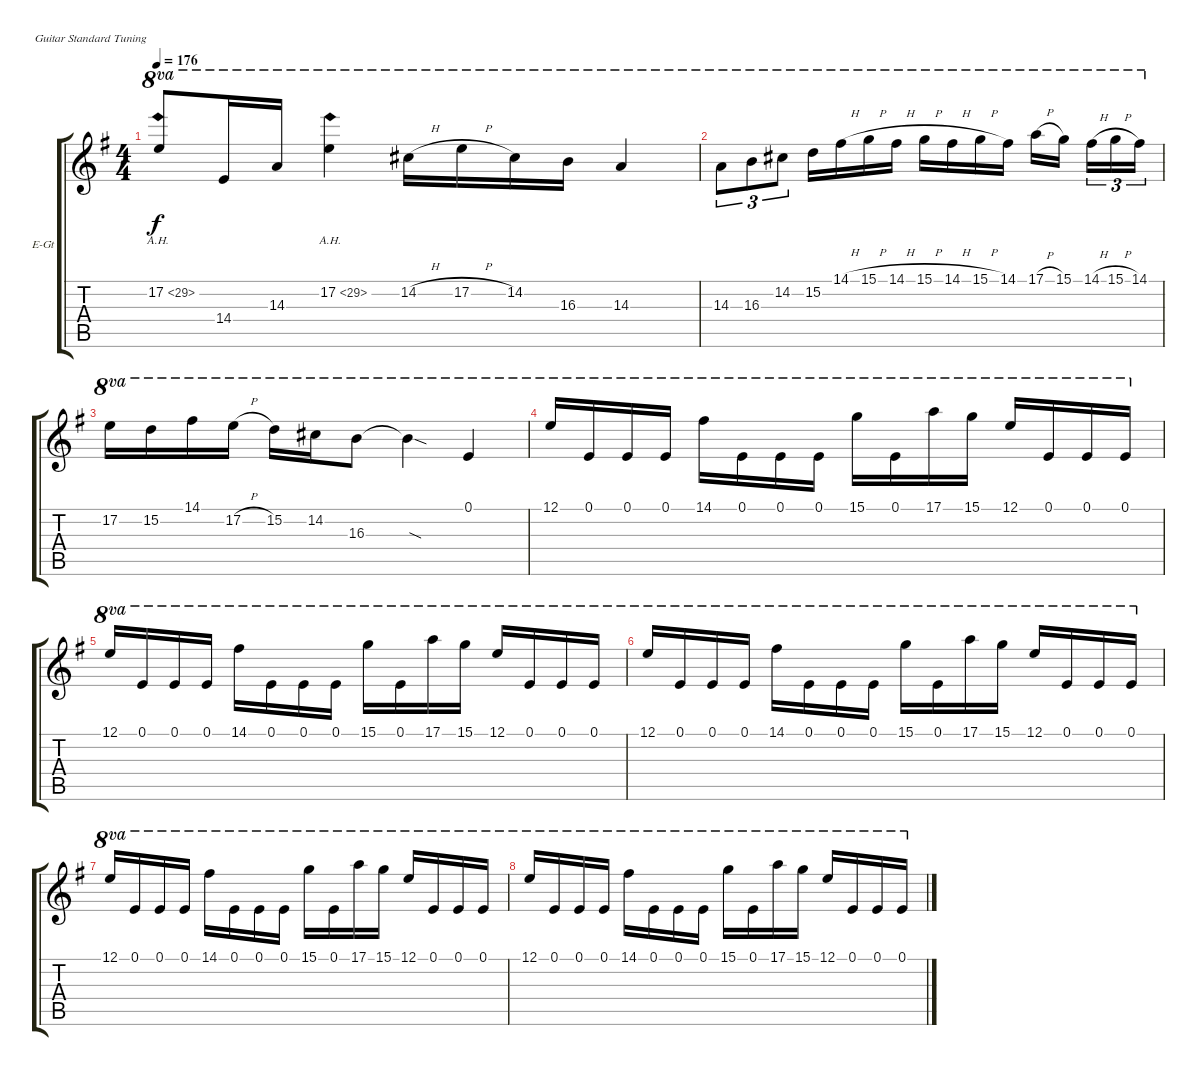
\bracketExtendMode groupsimilarinstruments
\firstSystemTrackNameOrientation horizontal
\otherSystemsTrackNameOrientation horizontal
\track ("Guitar" "E-Gt") {instrument distortionguitar}
\staff {score tabs}
\tuning (E4 B3 G3 D3 A2 E2)
\ts (4 4)
\tempo 176
\clef g2
\scale
1.05549
\ks g
17.2{ah 12}.8{ot 8va dy f} 14.4.16{ot 8va} 14.3.16{ot 8va} 17.2{ah 12}.4{ot 8va} 14.2{h}.16{ot 8va} 17.2{h}.16{ot 8va} 14.2.16{ot 8va} 16.3.16{ot 8va} 14.3.4{ot 8va} |
\scale
0.944515 14.3.8{tu (3 2) ot 8va} 16.3.8{tu (3 2) ot 8va} 14.2.8{tu (3 2) ot 8va} 15.2.16{ot 8va} 14.1{h}.16{ot 8va} 15.1{h}.16{ot 8va} 14.1{h}.16{ot 8va} 15.1{h}.16{ot 8va} 14.1{h}.16{ot 8va} 15.1{h}.16{ot 8va} 14.1.16{ot 8va} 17.1{h}.16{ot 8va} 15.1.16{ot 8va} 14.1{h}.16{tu (3 2) ot 8va} 15.1{h}.16{tu (3 2) ot 8va} 14.1.16{tu (3 2) ot 8va} |
\scale
1.05549 17.2.16{ot 8va} 15.2.16{ot 8va} 14.1.16{ot 8va} 17.2{h}.16{ot 8va} 15.2.16{ot 8va} 14.2.16{ot 8va} 16.3.8{ot 8va} 16.3{sod t}.4{ot 8va} 0.1.4{ot 8va} |
\scale
0.944515 12.1.16{ot 8va} 0.1.16{ot 8va} 0.1.16{ot 8va} 0.1.16{ot 8va} 14.1.16{ot 8va} 0.1.16{ot 8va} 0.1.16{ot 8va} 0.1.16{ot 8va} 15.1.16{ot 8va} 0.1.16{ot 8va} 17.1.16{ot 8va} 15.1.16{ot 8va} 12.1.16{ot 8va} 0.1.16{ot 8va} 0.1.16{ot 8va} 0.1.16{ot 8va} |
\scale
1.05549 12.1.16{ot 8va} 0.1.16{ot 8va} 0.1.16{ot 8va} 0.1.16{ot 8va} 14.1.16{ot 8va} 0.1.16{ot 8va} 0.1.16{ot 8va} 0.1.16{ot 8va} 15.1.16{ot 8va} 0.1.16{ot 8va} 17.1.16{ot 8va} 15.1.16{ot 8va} 12.1.16{ot 8va} 0.1.16{ot 8va} 0.1.16{ot 8va} 0.1.16{ot 8va} |
\scale
0.944515 12.1.16{ot 8va} 0.1.16{ot 8va} 0.1.16{ot 8va} 0.1.16{ot 8va} 14.1.16{ot 8va} 0.1.16{ot 8va} 0.1.16{ot 8va} 0.1.16{ot 8va} 15.1.16{ot 8va} 0.1.16{ot 8va} 17.1.16{ot 8va} 15.1.16{ot 8va} 12.1.16{ot 8va} 0.1.16{ot 8va} 0.1.16{ot 8va} 0.1.16{ot 8va} |
\scale
1.05549 12.1.16{ot 8va} 0.1.16{ot 8va} 0.1.16{ot 8va} 0.1.16{ot 8va} 14.1.16{ot 8va} 0.1.16{ot 8va} 0.1.16{ot 8va} 0.1.16{ot 8va} 15.1.16{ot 8va} 0.1.16{ot 8va} 17.1.16{ot 8va} 15.1.16{ot 8va} 12.1.16{ot 8va} 0.1.16{ot 8va} 0.1.16{ot 8va} 0.1.16{ot 8va} |
\scale
0.944515 12.1.16{ot 8va} 0.1.16{ot 8va} 0.1.16{ot 8va} 0.1.16{ot 8va} 14.1.16{ot 8va} 0.1.16{ot 8va} 0.1.16{ot 8va} 0.1.16{ot 8va} 15.1.16{ot 8va} 0.1.16{ot 8va} 17.1.16{ot 8va} 15.1.16{ot 8va} 12.1.16{ot 8va} 0.1.16{ot 8va} 0.1.16{ot 8va} 0.1.16{ot 8va}
